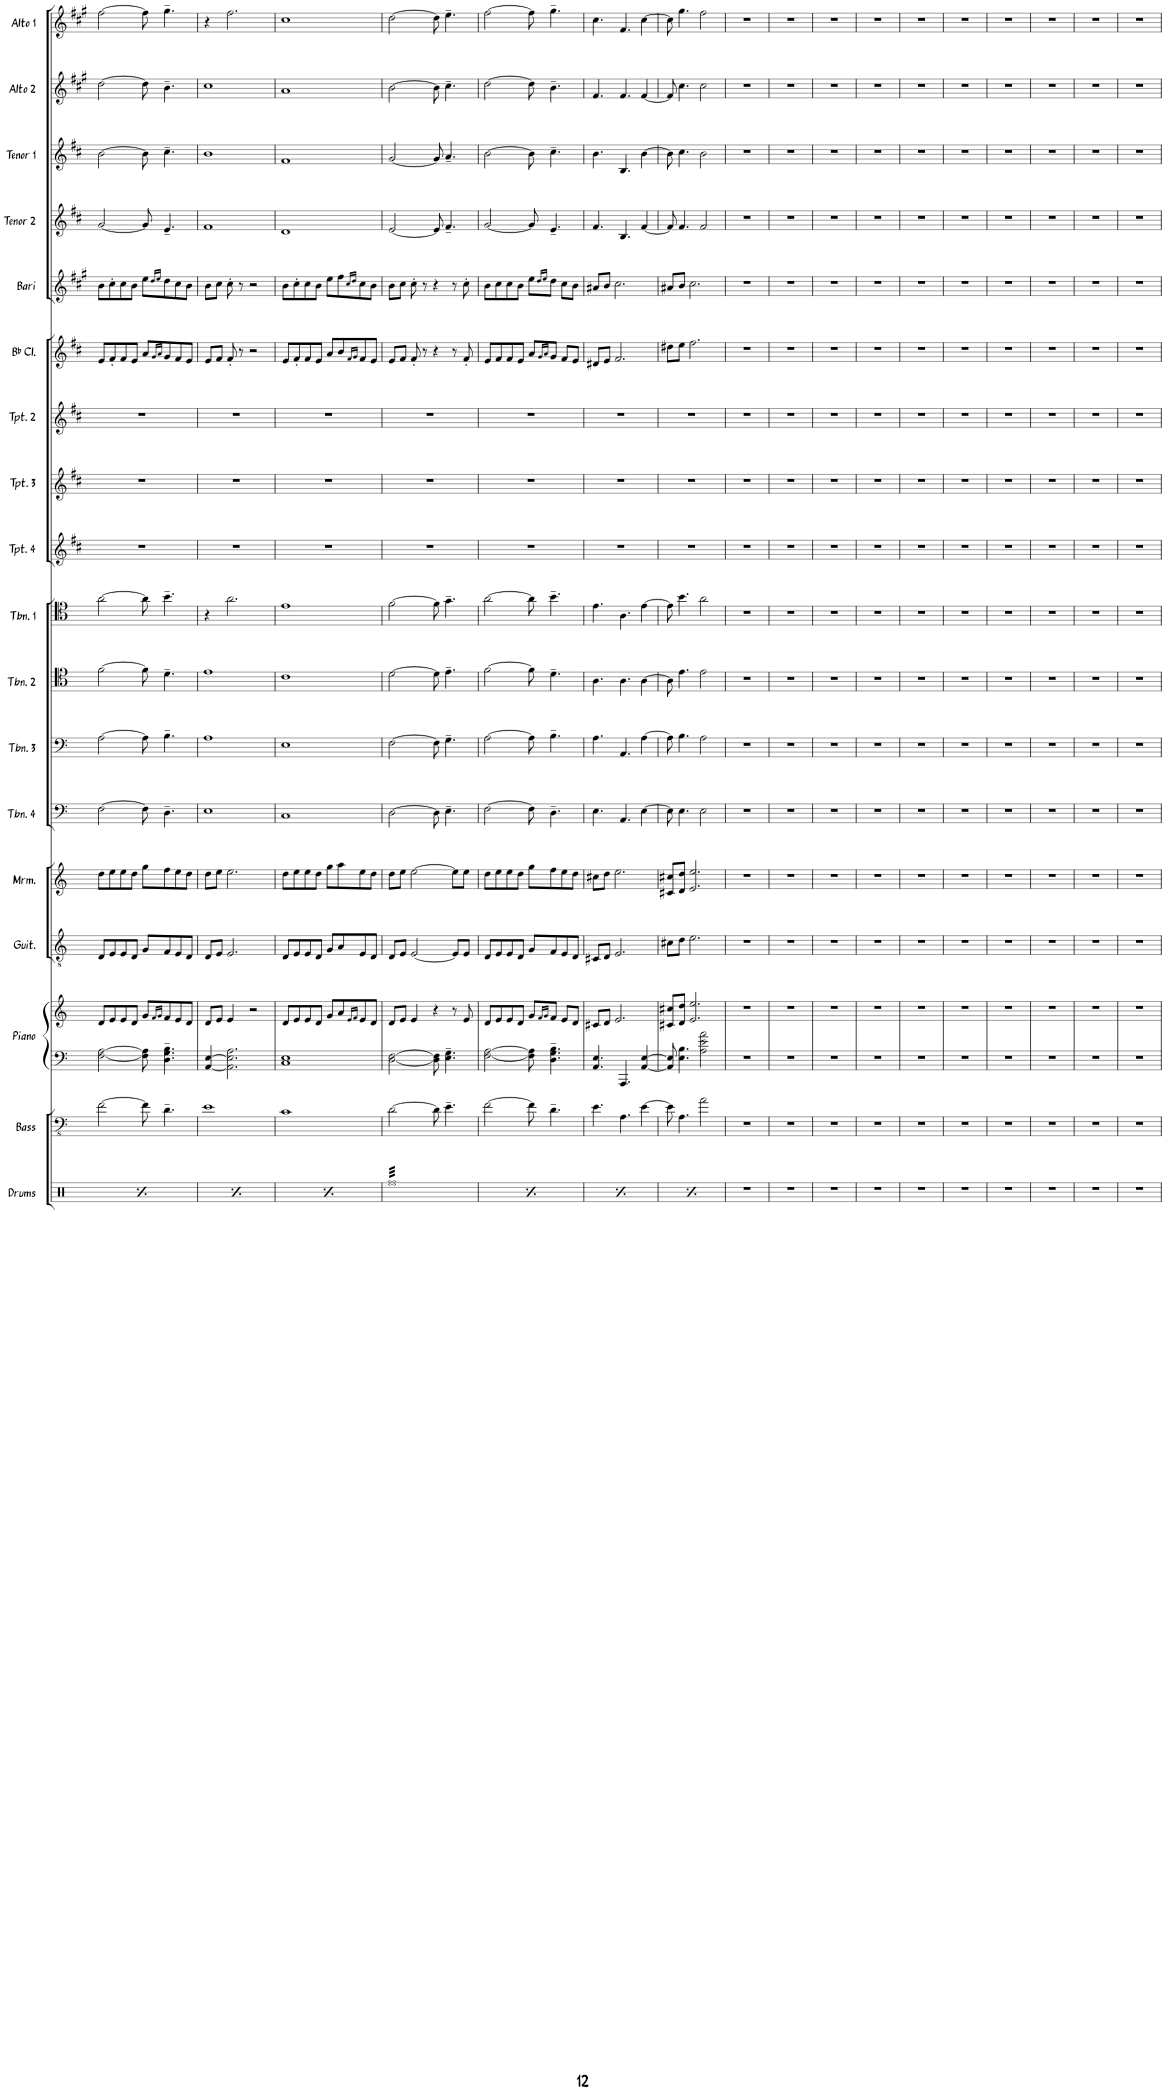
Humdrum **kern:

**kern	**dynam	**kern	**kern	**kern	**kern	**kern	**kern	**kern	**kern	**kern	**kern	**kern	**kern	**kern	**kern	**kern	**kern	**kern	**kern
*part18	*part18	*part17	*part16	*part16	*part15	*part14	*part13	*part12	*part11	*part10	*part9	*part8	*part7	*part6	*part5	*part4	*part3	*part2	*part1
*staff19	*staff19	*staff18	*staff17	*staff16	*staff15	*staff14	*staff13	*staff12	*staff11	*staff10	*staff9	*staff8	*staff7	*staff6	*staff5	*staff4	*staff3	*staff2	*staff1
*I"Drums	*	*I"Bass	*I"Piano	*	*I"Guitar	*I"Vibraphone	*I"Trombone 4	*I"Trombone 3	*I"Trombone 2	*I"Trombone 1	*I"Trumpet 4	*I"Trumpet 3	*I"Trumpet 2	*I"Trumpet 1	*I"Baritone Sax	*I"Tenor Sax 2	*I"Tenor Sax 1	*I"Alto Sax 2	*I"Alto Sax 1
*I'Drums	*	*I'Bass	*I'Piano	*	*I'Gtr.	*I'Vib.	*I'Tbn. 4	*I'Tbn. 3	*I'Tbn. 2	*I'Tbn. 1	*I'Tpt. 4	*I'Tpt. 3	*I'Tpt. 2	*I'Tpt. 1	*I'Bari	*I'Tenor 2	*I'Tenor 1	*I'Alto 2	*I'Alto 1
!!LO:PB:g=z
*clefX	*	*clefFv4	*clefF4	*clefG2	*clefGv2	*clefG2	*clefF4	*clefF4	*clefC4	*clefC4	*clefG2	*clefG2	*clefG2	*clefG2	*clefG2	*clefG2	*clefG2	*clefG2	*clefG2
*	*	*	*	*	*	*	*	*	*	*	*Trd1c2	*Trd1c2	*Trd1c2	*Trd1c2	*Trd12c21	*Trd8c14	*Trd8c14	*Trd5c9	*Trd5c9
*k[]	*	*k[]	*k[]	*k[]	*k[]	*k[]	*k[]	*k[]	*k[]	*k[]	*k[f#c#]	*k[f#c#]	*k[f#c#]	*k[f#c#]	*k[f#c#g#]	*k[f#c#]	*k[f#c#]	*k[f#c#g#]	*k[f#c#g#]
*M4/4	*	*M4/4	*M4/4	*M4/4	*M4/4	*M4/4	*M4/4	*M4/4	*M4/4	*M4/4	*M4/4	*M4/4	*M4/4	*M4/4	*M4/4	*M4/4	*M4/4	*M4/4	*M4/4
=89	=89	=89	=89	=89	=89	=89	=89	=89	=89	=89	=89	=89	=89	=89	=89	=89	=89	=89	=89
!LO:TX:a:t=With mallets	!	!	!	!	!	!	!	!	!	!	!	!	!	!	!	!	!	!	!
!	!LO:DY:b	!	!	!	!	!	!	!	!	!	!	!	!	!	!	!	!	!	!
*tremolo	*	*	*	*	*	*	*	*	*	*	*	*	*	*	*	*	*	*	*
32RffLLL	mp	[2F\	[2F\ [2A\	8d/L	8D/L	8dd\L	[2F\	[2A\	[2f\	[2a\	1r	1r	1r	8e/L	8b\L	[2g/	[2b\	[2dd\	[2ff#\
32Rff	.	.	.	.	.	.	.	.	.	.	.	.	.	.	.	.	.	.	.
32Rff	.	.	.	.	.	.	.	.	.	.	.	.	.	.	.	.	.	.	.
32Rff	.	.	.	.	.	.	.	.	.	.	.	.	.	.	.	.	.	.	.
32Rff	.	.	.	8e/	8E/	8ee\	.	.	.	.	.	.	.	8f#'/	8cc#'\	.	.	.	.
32Rff	.	.	.	.	.	.	.	.	.	.	.	.	.	.	.	.	.	.	.
32Rff	.	.	.	.	.	.	.	.	.	.	.	.	.	.	.	.	.	.	.
32Rff	.	.	.	.	.	.	.	.	.	.	.	.	.	.	.	.	.	.	.
32Rff	.	.	.	8e/	8E/	8ee\	.	.	.	.	.	.	.	8f#/	8cc#\	.	.	.	.
32Rff	.	.	.	.	.	.	.	.	.	.	.	.	.	.	.	.	.	.	.
32Rff	.	.	.	.	.	.	.	.	.	.	.	.	.	.	.	.	.	.	.
32Rff	.	.	.	.	.	.	.	.	.	.	.	.	.	.	.	.	.	.	.
32Rff	.	.	.	8d/J	8D/J	8dd\J	.	.	.	.	.	.	.	8e/J	8b\J	.	.	.	.
32Rff	.	.	.	.	.	.	.	.	.	.	.	.	.	.	.	.	.	.	.
32Rff	.	.	.	.	.	.	.	.	.	.	.	.	.	.	.	.	.	.	.
32Rff	.	.	.	.	.	.	.	.	.	.	.	.	.	.	.	.	.	.	.
32Rff	.	8F\]	8F\] 8A\]	8g/L	8G/L	8gg\L	8F\]	8A\]	8f\]	8a\]	.	.	.	8a/L	8ee\L	8g/]	8b\]	8dd\]	8ff#\]
32Rff	.	.	.	.	.	.	.	.	.	.	.	.	.	.	.	.	.	.	.
32Rff	.	.	.	.	.	.	.	.	.	.	.	.	.	.	.	.	.	.	.
32Rff	.	.	.	.	.	.	.	.	.	.	.	.	.	.	.	.	.	.	.
.	.	.	.	16qf/LL	.	.	.	.	.	.	.	.	.	16qg/LL	16qdd/LL	.	.	.	.
.	.	.	.	16qg/JJ	.	.	.	.	.	.	.	.	.	16qa/JJ	16qee/JJ	.	.	.	.
32Rff	.	4.D~\	4.D\~ 4.G\~ 4.B\~	8f/	8F/	8ff\	4.D~\	4.B~\	4.d~\	4.b~\	.	.	.	8g/	8dd\	4.e~/	4.cc#~\	4.b~\	4.gg#~\
32Rff	.	.	.	.	.	.	.	.	.	.	.	.	.	.	.	.	.	.	.
32Rff	.	.	.	.	.	.	.	.	.	.	.	.	.	.	.	.	.	.	.
32Rff	.	.	.	.	.	.	.	.	.	.	.	.	.	.	.	.	.	.	.
32Rff	.	.	.	8e/	8E/	8ee\	.	.	.	.	.	.	.	8f#/	8cc#\	.	.	.	.
32Rff	.	.	.	.	.	.	.	.	.	.	.	.	.	.	.	.	.	.	.
32Rff	.	.	.	.	.	.	.	.	.	.	.	.	.	.	.	.	.	.	.
32Rff	.	.	.	.	.	.	.	.	.	.	.	.	.	.	.	.	.	.	.
32Rff	.	.	.	8d/J	8D/J	8dd\J	.	.	.	.	.	.	.	8e/J	8b\J	.	.	.	.
32Rff	.	.	.	.	.	.	.	.	.	.	.	.	.	.	.	.	.	.	.
32Rff	.	.	.	.	.	.	.	.	.	.	.	.	.	.	.	.	.	.	.
32RffJJJ	.	.	.	.	.	.	.	.	.	.	.	.	.	.	.	.	.	.	.
=90	=90	=90	=90	=90	=90	=90	=90	=90	=90	=90	=90	=90	=90	=90	=90	=90	=90	=90	=90
!LO:TX:a:t=With mallets	!	!	!	!	!	!	!	!	!	!	!	!	!	!	!	!	!	!	!
!	!LO:DY:b	!	!	!	!	!	!	!	!	!	!	!	!	!	!	!	!	!	!
32RffLLL	mp	1E	[4AA/ [4E/	8d/L	8D/L	8dd\L	1E	1A	1e	4r	1r	1r	1r	8e/L	8b\L	1f#	1b	1cc#	4r
32Rff	.	.	.	.	.	.	.	.	.	.	.	.	.	.	.	.	.	.	.
32Rff	.	.	.	.	.	.	.	.	.	.	.	.	.	.	.	.	.	.	.
32Rff	.	.	.	.	.	.	.	.	.	.	.	.	.	.	.	.	.	.	.
32Rff	.	.	.	8e/J	8E/J	8ee\J	.	.	.	.	.	.	.	8f#/J	8cc#\J	.	.	.	.
32Rff	.	.	.	.	.	.	.	.	.	.	.	.	.	.	.	.	.	.	.
32Rff	.	.	.	.	.	.	.	.	.	.	.	.	.	.	.	.	.	.	.
32Rff	.	.	.	.	.	.	.	.	.	.	.	.	.	.	.	.	.	.	.
32Rff	.	.	2.AA\] 2.E\] 2.A\	4e/	2.E/	2.ee\	.	.	.	2.a\	.	.	.	8f#'/	8cc#'\	.	.	.	2.ff#\
32Rff	.	.	.	.	.	.	.	.	.	.	.	.	.	.	.	.	.	.	.
32Rff	.	.	.	.	.	.	.	.	.	.	.	.	.	.	.	.	.	.	.
32Rff	.	.	.	.	.	.	.	.	.	.	.	.	.	.	.	.	.	.	.
32Rff	.	.	.	.	.	.	.	.	.	.	.	.	.	8r	8r	.	.	.	.
32Rff	.	.	.	.	.	.	.	.	.	.	.	.	.	.	.	.	.	.	.
32Rff	.	.	.	.	.	.	.	.	.	.	.	.	.	.	.	.	.	.	.
32Rff	.	.	.	.	.	.	.	.	.	.	.	.	.	.	.	.	.	.	.
32Rff	.	.	.	2r	.	.	.	.	.	.	.	.	.	2r	2r	.	.	.	.
32Rff	.	.	.	.	.	.	.	.	.	.	.	.	.	.	.	.	.	.	.
32Rff	.	.	.	.	.	.	.	.	.	.	.	.	.	.	.	.	.	.	.
32Rff	.	.	.	.	.	.	.	.	.	.	.	.	.	.	.	.	.	.	.
32Rff	.	.	.	.	.	.	.	.	.	.	.	.	.	.	.	.	.	.	.
32Rff	.	.	.	.	.	.	.	.	.	.	.	.	.	.	.	.	.	.	.
32Rff	.	.	.	.	.	.	.	.	.	.	.	.	.	.	.	.	.	.	.
32Rff	.	.	.	.	.	.	.	.	.	.	.	.	.	.	.	.	.	.	.
32Rff	.	.	.	.	.	.	.	.	.	.	.	.	.	.	.	.	.	.	.
32Rff	.	.	.	.	.	.	.	.	.	.	.	.	.	.	.	.	.	.	.
32Rff	.	.	.	.	.	.	.	.	.	.	.	.	.	.	.	.	.	.	.
32Rff	.	.	.	.	.	.	.	.	.	.	.	.	.	.	.	.	.	.	.
32Rff	.	.	.	.	.	.	.	.	.	.	.	.	.	.	.	.	.	.	.
32Rff	.	.	.	.	.	.	.	.	.	.	.	.	.	.	.	.	.	.	.
32Rff	.	.	.	.	.	.	.	.	.	.	.	.	.	.	.	.	.	.	.
32RffJJJ	.	.	.	.	.	.	.	.	.	.	.	.	.	.	.	.	.	.	.
=91	=91	=91	=91	=91	=91	=91	=91	=91	=91	=91	=91	=91	=91	=91	=91	=91	=91	=91	=91
!LO:TX:a:t=With mallets	!	!	!	!	!	!	!	!	!	!	!	!	!	!	!	!	!	!	!
!	!LO:DY:b	!	!	!	!	!	!	!	!	!	!	!	!	!	!	!	!	!	!
32RffLLL	mp	1C	1C 1E	8d/L	8D/L	8dd\L	1C	1E	1c	1e	1r	1r	1r	8e/L	8b\L	1d	1f#	1a	1cc#
32Rff	.	.	.	.	.	.	.	.	.	.	.	.	.	.	.	.	.	.	.
32Rff	.	.	.	.	.	.	.	.	.	.	.	.	.	.	.	.	.	.	.
32Rff	.	.	.	.	.	.	.	.	.	.	.	.	.	.	.	.	.	.	.
32Rff	.	.	.	8e/	8E/	8ee\	.	.	.	.	.	.	.	8f#'/	8cc#'\	.	.	.	.
32Rff	.	.	.	.	.	.	.	.	.	.	.	.	.	.	.	.	.	.	.
32Rff	.	.	.	.	.	.	.	.	.	.	.	.	.	.	.	.	.	.	.
32Rff	.	.	.	.	.	.	.	.	.	.	.	.	.	.	.	.	.	.	.
32Rff	.	.	.	8e/	8E/	8ee\	.	.	.	.	.	.	.	8f#/	8cc#\	.	.	.	.
32Rff	.	.	.	.	.	.	.	.	.	.	.	.	.	.	.	.	.	.	.
32Rff	.	.	.	.	.	.	.	.	.	.	.	.	.	.	.	.	.	.	.
32Rff	.	.	.	.	.	.	.	.	.	.	.	.	.	.	.	.	.	.	.
32Rff	.	.	.	8d/J	8D/J	8dd\J	.	.	.	.	.	.	.	8e/J	8b\J	.	.	.	.
32Rff	.	.	.	.	.	.	.	.	.	.	.	.	.	.	.	.	.	.	.
32Rff	.	.	.	.	.	.	.	.	.	.	.	.	.	.	.	.	.	.	.
32Rff	.	.	.	.	.	.	.	.	.	.	.	.	.	.	.	.	.	.	.
32Rff	.	.	.	8g/L	8G/L	8gg\L	.	.	.	.	.	.	.	8a/L	8ee\L	.	.	.	.
32Rff	.	.	.	.	.	.	.	.	.	.	.	.	.	.	.	.	.	.	.
32Rff	.	.	.	.	.	.	.	.	.	.	.	.	.	.	.	.	.	.	.
32Rff	.	.	.	.	.	.	.	.	.	.	.	.	.	.	.	.	.	.	.
32Rff	.	.	.	8a/	8A/	8aa\	.	.	.	.	.	.	.	8b/	8ff#\	.	.	.	.
32Rff	.	.	.	.	.	.	.	.	.	.	.	.	.	.	.	.	.	.	.
32Rff	.	.	.	.	.	.	.	.	.	.	.	.	.	.	.	.	.	.	.
32Rff	.	.	.	.	.	.	.	.	.	.	.	.	.	.	.	.	.	.	.
.	.	.	.	16qe/LL	.	.	.	.	.	.	.	.	.	16qf#/LL	16qcc#/LL	.	.	.	.
.	.	.	.	16qf/JJ	.	.	.	.	.	.	.	.	.	16qg/JJ	16qdd/JJ	.	.	.	.
32Rff	.	.	.	8e/	8E/	8ee\	.	.	.	.	.	.	.	8f#/	8cc#\	.	.	.	.
32Rff	.	.	.	.	.	.	.	.	.	.	.	.	.	.	.	.	.	.	.
32Rff	.	.	.	.	.	.	.	.	.	.	.	.	.	.	.	.	.	.	.
32Rff	.	.	.	.	.	.	.	.	.	.	.	.	.	.	.	.	.	.	.
32Rff	.	.	.	8d/J	8D/J	8dd\J	.	.	.	.	.	.	.	8e/J	8b\J	.	.	.	.
32Rff	.	.	.	.	.	.	.	.	.	.	.	.	.	.	.	.	.	.	.
32Rff	.	.	.	.	.	.	.	.	.	.	.	.	.	.	.	.	.	.	.
32RffJJJ	.	.	.	.	.	.	.	.	.	.	.	.	.	.	.	.	.	.	.
=92	=92	=92	=92	=92	=92	=92	=92	=92	=92	=92	=92	=92	=92	=92	=92	=92	=92	=92	=92
32RffLLL	.	[2D\	[2D\ [2F\	8d/L	8D/L	8dd\L	[2D\	[2F\	[2d\	[2f\	1r	1r	1r	8e/L	8b\L	[2e/	[2g/	[2b\	[2dd\
32Rff	.	.	.	.	.	.	.	.	.	.	.	.	.	.	.	.	.	.	.
32Rff	.	.	.	.	.	.	.	.	.	.	.	.	.	.	.	.	.	.	.
32Rff	.	.	.	.	.	.	.	.	.	.	.	.	.	.	.	.	.	.	.
32Rff	.	.	.	8e/J	8E/J	8ee\J	.	.	.	.	.	.	.	8f#/J	8cc#\J	.	.	.	.
32Rff	.	.	.	.	.	.	.	.	.	.	.	.	.	.	.	.	.	.	.
32Rff	.	.	.	.	.	.	.	.	.	.	.	.	.	.	.	.	.	.	.
32Rff	.	.	.	.	.	.	.	.	.	.	.	.	.	.	.	.	.	.	.
32Rff	.	.	.	4e/	[2E/	[2ee\	.	.	.	.	.	.	.	8f#'/	8cc#'\	.	.	.	.
32Rff	.	.	.	.	.	.	.	.	.	.	.	.	.	.	.	.	.	.	.
32Rff	.	.	.	.	.	.	.	.	.	.	.	.	.	.	.	.	.	.	.
32Rff	.	.	.	.	.	.	.	.	.	.	.	.	.	.	.	.	.	.	.
32Rff	.	.	.	.	.	.	.	.	.	.	.	.	.	8r	8r	.	.	.	.
32Rff	.	.	.	.	.	.	.	.	.	.	.	.	.	.	.	.	.	.	.
32Rff	.	.	.	.	.	.	.	.	.	.	.	.	.	.	.	.	.	.	.
32Rff	.	.	.	.	.	.	.	.	.	.	.	.	.	.	.	.	.	.	.
32Rff	.	8D\]	8D\] 8F\]	4r	.	.	8D\]	8F\]	8d\]	8f\]	.	.	.	4r	4r	8e/]	8g/]	8b\]	8dd\]
32Rff	.	.	.	.	.	.	.	.	.	.	.	.	.	.	.	.	.	.	.
32Rff	.	.	.	.	.	.	.	.	.	.	.	.	.	.	.	.	.	.	.
32Rff	.	.	.	.	.	.	.	.	.	.	.	.	.	.	.	.	.	.	.
32Rff	.	4.E~\	4.E\~ 4.G\~	.	.	.	4.E~\	4.G~\	4.e~\	4.g~\	.	.	.	.	.	4.f#~/	4.a~/	4.cc#~\	4.ee~\
32Rff	.	.	.	.	.	.	.	.	.	.	.	.	.	.	.	.	.	.	.
32Rff	.	.	.	.	.	.	.	.	.	.	.	.	.	.	.	.	.	.	.
32Rff	.	.	.	.	.	.	.	.	.	.	.	.	.	.	.	.	.	.	.
32Rff	.	.	.	8r	8E/L]	8ee\L]	.	.	.	.	.	.	.	8r	8r	.	.	.	.
32Rff	.	.	.	.	.	.	.	.	.	.	.	.	.	.	.	.	.	.	.
32Rff	.	.	.	.	.	.	.	.	.	.	.	.	.	.	.	.	.	.	.
32Rff	.	.	.	.	.	.	.	.	.	.	.	.	.	.	.	.	.	.	.
32Rff	.	.	.	8e/	8E/J	8ee\J	.	.	.	.	.	.	.	8f#'/	8cc#'\	.	.	.	.
32Rff	.	.	.	.	.	.	.	.	.	.	.	.	.	.	.	.	.	.	.
32Rff	.	.	.	.	.	.	.	.	.	.	.	.	.	.	.	.	.	.	.
32RffJJJ	.	.	.	.	.	.	.	.	.	.	.	.	.	.	.	.	.	.	.
=93	=93	=93	=93	=93	=93	=93	=93	=93	=93	=93	=93	=93	=93	=93	=93	=93	=93	=93	=93
32RffLLL	.	[2F\	[2F\ [2A\	8d/L	8D/L	8dd\L	[2F\	[2A\	[2f\	[2a\	1r	1r	1r	8e/L	8b\L	[2g/	[2b\	[2dd\	[2ff#\
32Rff	.	.	.	.	.	.	.	.	.	.	.	.	.	.	.	.	.	.	.
32Rff	.	.	.	.	.	.	.	.	.	.	.	.	.	.	.	.	.	.	.
32Rff	.	.	.	.	.	.	.	.	.	.	.	.	.	.	.	.	.	.	.
32Rff	.	.	.	8e/	8E/	8ee\	.	.	.	.	.	.	.	8f#/	8cc#\	.	.	.	.
32Rff	.	.	.	.	.	.	.	.	.	.	.	.	.	.	.	.	.	.	.
32Rff	.	.	.	.	.	.	.	.	.	.	.	.	.	.	.	.	.	.	.
32Rff	.	.	.	.	.	.	.	.	.	.	.	.	.	.	.	.	.	.	.
32Rff	.	.	.	8e/	8E/	8ee\	.	.	.	.	.	.	.	8f#/	8cc#\	.	.	.	.
32Rff	.	.	.	.	.	.	.	.	.	.	.	.	.	.	.	.	.	.	.
32Rff	.	.	.	.	.	.	.	.	.	.	.	.	.	.	.	.	.	.	.
32Rff	.	.	.	.	.	.	.	.	.	.	.	.	.	.	.	.	.	.	.
32Rff	.	.	.	8d/J	8D/J	8dd\J	.	.	.	.	.	.	.	8e/J	8b\J	.	.	.	.
32Rff	.	.	.	.	.	.	.	.	.	.	.	.	.	.	.	.	.	.	.
32Rff	.	.	.	.	.	.	.	.	.	.	.	.	.	.	.	.	.	.	.
32Rff	.	.	.	.	.	.	.	.	.	.	.	.	.	.	.	.	.	.	.
32Rff	.	8F\]	8F\] 8A\]	8g/L	8G/L	8gg\L	8F\]	8A\]	8f\]	8a\]	.	.	.	8a/L	8ee\L	8g/]	8b\]	8dd\]	8ff#\]
32Rff	.	.	.	.	.	.	.	.	.	.	.	.	.	.	.	.	.	.	.
32Rff	.	.	.	.	.	.	.	.	.	.	.	.	.	.	.	.	.	.	.
32Rff	.	.	.	.	.	.	.	.	.	.	.	.	.	.	.	.	.	.	.
.	.	.	.	16qf/LL	.	.	.	.	.	.	.	.	.	16qg/LL	16qdd/LL	.	.	.	.
.	.	.	.	16qg/JJ	.	.	.	.	.	.	.	.	.	16qa/JJ	16qee/JJ	.	.	.	.
32Rff	.	4.D~\	4.D\~ 4.G\~ 4.B\~	8f/J	8F/	8ff\	4.D~\	4.B~\	4.d~\	4.b~\	.	.	.	8g/J	8dd\J	4.e~/	4.cc#~\	4.b~\	4.gg#~\
32Rff	.	.	.	.	.	.	.	.	.	.	.	.	.	.	.	.	.	.	.
32Rff	.	.	.	.	.	.	.	.	.	.	.	.	.	.	.	.	.	.	.
32Rff	.	.	.	.	.	.	.	.	.	.	.	.	.	.	.	.	.	.	.
32Rff	.	.	.	8e/L	8E/	8ee\	.	.	.	.	.	.	.	8f#/L	8cc#\L	.	.	.	.
32Rff	.	.	.	.	.	.	.	.	.	.	.	.	.	.	.	.	.	.	.
32Rff	.	.	.	.	.	.	.	.	.	.	.	.	.	.	.	.	.	.	.
32Rff	.	.	.	.	.	.	.	.	.	.	.	.	.	.	.	.	.	.	.
32Rff	.	.	.	8d/J	8D/J	8dd\J	.	.	.	.	.	.	.	8e/J	8b\J	.	.	.	.
32Rff	.	.	.	.	.	.	.	.	.	.	.	.	.	.	.	.	.	.	.
32Rff	.	.	.	.	.	.	.	.	.	.	.	.	.	.	.	.	.	.	.
32RffJJJ	.	.	.	.	.	.	.	.	.	.	.	.	.	.	.	.	.	.	.
=94	=94	=94	=94	=94	=94	=94	=94	=94	=94	=94	=94	=94	=94	=94	=94	=94	=94	=94	=94
32RffLLL	.	4.E\	4.AA/ 4.E/	8c#X/L	8C#X/L	8cc#X\L	4.E\	4.A\	4.A\	4.e\	1r	1r	1r	8d#X/L	8a#X/L	4.f#/	4.b\	4.f#/	4.cc#\
32Rff	.	.	.	.	.	.	.	.	.	.	.	.	.	.	.	.	.	.	.
32Rff	.	.	.	.	.	.	.	.	.	.	.	.	.	.	.	.	.	.	.
32Rff	.	.	.	.	.	.	.	.	.	.	.	.	.	.	.	.	.	.	.
32Rff	.	.	.	8d/J	8D/J	8dd\J	.	.	.	.	.	.	.	8e/J	8b/J	.	.	.	.
32Rff	.	.	.	.	.	.	.	.	.	.	.	.	.	.	.	.	.	.	.
32Rff	.	.	.	.	.	.	.	.	.	.	.	.	.	.	.	.	.	.	.
32Rff	.	.	.	.	.	.	.	.	.	.	.	.	.	.	.	.	.	.	.
32Rff	.	.	.	2.e/	2.E/	2.ee\	.	.	.	.	.	.	.	2.f#/	2.cc#\	.	.	.	.
32Rff	.	.	.	.	.	.	.	.	.	.	.	.	.	.	.	.	.	.	.
32Rff	.	.	.	.	.	.	.	.	.	.	.	.	.	.	.	.	.	.	.
32Rff	.	.	.	.	.	.	.	.	.	.	.	.	.	.	.	.	.	.	.
32Rff	.	4.AA\	4.AAA/	.	.	.	4.AA/	4.AA/	4.A\	4.A\	.	.	.	.	.	4.B/	4.B/	4.f#/	4.f#/
32Rff	.	.	.	.	.	.	.	.	.	.	.	.	.	.	.	.	.	.	.
32Rff	.	.	.	.	.	.	.	.	.	.	.	.	.	.	.	.	.	.	.
32Rff	.	.	.	.	.	.	.	.	.	.	.	.	.	.	.	.	.	.	.
32Rff	.	.	.	.	.	.	.	.	.	.	.	.	.	.	.	.	.	.	.
32Rff	.	.	.	.	.	.	.	.	.	.	.	.	.	.	.	.	.	.	.
32Rff	.	.	.	.	.	.	.	.	.	.	.	.	.	.	.	.	.	.	.
32Rff	.	.	.	.	.	.	.	.	.	.	.	.	.	.	.	.	.	.	.
32Rff	.	.	.	.	.	.	.	.	.	.	.	.	.	.	.	.	.	.	.
32Rff	.	.	.	.	.	.	.	.	.	.	.	.	.	.	.	.	.	.	.
32Rff	.	.	.	.	.	.	.	.	.	.	.	.	.	.	.	.	.	.	.
32Rff	.	.	.	.	.	.	.	.	.	.	.	.	.	.	.	.	.	.	.
32Rff	.	[4E\	[4AA/ [4E/	.	.	.	[4E\	[4A\	[4A\	[4e\	.	.	.	.	.	[4f#/	[4b\	[4f#/	[4cc#\
32Rff	.	.	.	.	.	.	.	.	.	.	.	.	.	.	.	.	.	.	.
32Rff	.	.	.	.	.	.	.	.	.	.	.	.	.	.	.	.	.	.	.
32Rff	.	.	.	.	.	.	.	.	.	.	.	.	.	.	.	.	.	.	.
32Rff	.	.	.	.	.	.	.	.	.	.	.	.	.	.	.	.	.	.	.
32Rff	.	.	.	.	.	.	.	.	.	.	.	.	.	.	.	.	.	.	.
32Rff	.	.	.	.	.	.	.	.	.	.	.	.	.	.	.	.	.	.	.
32RffJJJ	.	.	.	.	.	.	.	.	.	.	.	.	.	.	.	.	.	.	.
=95	=95	=95	=95	=95	=95	=95	=95	=95	=95	=95	=95	=95	=95	=95	=95	=95	=95	=95	=95
32RffLLL	.	8E\]	8AA/] 8E/]	8c#X/ 8cc#X/L	8c#X\L	8c#X/ 8cc#X/L	8E\]	8A\]	8A\]	8e\]	1r	1r	1r	8dd#X\L	8a#X/L	8f#/]	8b\]	8f#/]	8cc#\]
32Rff	.	.	.	.	.	.	.	.	.	.	.	.	.	.	.	.	.	.	.
32Rff	.	.	.	.	.	.	.	.	.	.	.	.	.	.	.	.	.	.	.
32Rff	.	.	.	.	.	.	.	.	.	.	.	.	.	.	.	.	.	.	.
32Rff	.	4.AA\	4.E\ 4.B\	8d/ 8dd/J	8d\J	8d/ 8dd/J	4.E\	4.B\	4.e\	4.b\	.	.	.	8ee\J	8b/J	4.f#/	4.cc#\	4.cc#\	4.gg#\
32Rff	.	.	.	.	.	.	.	.	.	.	.	.	.	.	.	.	.	.	.
32Rff	.	.	.	.	.	.	.	.	.	.	.	.	.	.	.	.	.	.	.
32Rff	.	.	.	.	.	.	.	.	.	.	.	.	.	.	.	.	.	.	.
32Rff	.	.	.	2.e/ 2.ee/	2.e\	2.e/ 2.ee/	.	.	.	.	.	.	.	2.ff#\	2.cc#\	.	.	.	.
32Rff	.	.	.	.	.	.	.	.	.	.	.	.	.	.	.	.	.	.	.
32Rff	.	.	.	.	.	.	.	.	.	.	.	.	.	.	.	.	.	.	.
32Rff	.	.	.	.	.	.	.	.	.	.	.	.	.	.	.	.	.	.	.
32Rff	.	.	.	.	.	.	.	.	.	.	.	.	.	.	.	.	.	.	.
32Rff	.	.	.	.	.	.	.	.	.	.	.	.	.	.	.	.	.	.	.
32Rff	.	.	.	.	.	.	.	.	.	.	.	.	.	.	.	.	.	.	.
32Rff	.	.	.	.	.	.	.	.	.	.	.	.	.	.	.	.	.	.	.
32Rff	.	2A\	2A\ 2e\ 2a\	.	.	.	2E\	2A\	2e\	2a\	.	.	.	.	.	2f#/	2b\	2cc#\	2ff#\
32Rff	.	.	.	.	.	.	.	.	.	.	.	.	.	.	.	.	.	.	.
32Rff	.	.	.	.	.	.	.	.	.	.	.	.	.	.	.	.	.	.	.
32Rff	.	.	.	.	.	.	.	.	.	.	.	.	.	.	.	.	.	.	.
32Rff	.	.	.	.	.	.	.	.	.	.	.	.	.	.	.	.	.	.	.
32Rff	.	.	.	.	.	.	.	.	.	.	.	.	.	.	.	.	.	.	.
32Rff	.	.	.	.	.	.	.	.	.	.	.	.	.	.	.	.	.	.	.
32Rff	.	.	.	.	.	.	.	.	.	.	.	.	.	.	.	.	.	.	.
32Rff	.	.	.	.	.	.	.	.	.	.	.	.	.	.	.	.	.	.	.
32Rff	.	.	.	.	.	.	.	.	.	.	.	.	.	.	.	.	.	.	.
32Rff	.	.	.	.	.	.	.	.	.	.	.	.	.	.	.	.	.	.	.
32Rff	.	.	.	.	.	.	.	.	.	.	.	.	.	.	.	.	.	.	.
32Rff	.	.	.	.	.	.	.	.	.	.	.	.	.	.	.	.	.	.	.
32Rff	.	.	.	.	.	.	.	.	.	.	.	.	.	.	.	.	.	.	.
32Rff	.	.	.	.	.	.	.	.	.	.	.	.	.	.	.	.	.	.	.
32RffJJJ	.	.	.	.	.	.	.	.	.	.	.	.	.	.	.	.	.	.	.
*Xtremolo	*	*	*	*	*	*	*	*	*	*	*	*	*	*	*	*	*	*	*
=96	=96	=96	=96	=96	=96	=96	=96	=96	=96	=96	=96	=96	=96	=96	=96	=96	=96	=96	=96
1r	.	1r	1r	1r	1r	1r	1r	1r	1r	1r	1r	1r	1r	1r	1r	1r	1r	1r	1r
=97	=97	=97	=97	=97	=97	=97	=97	=97	=97	=97	=97	=97	=97	=97	=97	=97	=97	=97	=97
1r	.	1r	1r	1r	1r	1r	1r	1r	1r	1r	1r	1r	1r	1r	1r	1r	1r	1r	1r
=98	=98	=98	=98	=98	=98	=98	=98	=98	=98	=98	=98	=98	=98	=98	=98	=98	=98	=98	=98
1r	.	1r	1r	1r	1r	1r	1r	1r	1r	1r	1r	1r	1r	1r	1r	1r	1r	1r	1r
=99	=99	=99	=99	=99	=99	=99	=99	=99	=99	=99	=99	=99	=99	=99	=99	=99	=99	=99	=99
1r	.	1r	1r	1r	1r	1r	1r	1r	1r	1r	1r	1r	1r	1r	1r	1r	1r	1r	1r
=100	=100	=100	=100	=100	=100	=100	=100	=100	=100	=100	=100	=100	=100	=100	=100	=100	=100	=100	=100
1r	.	1r	1r	1r	1r	1r	1r	1r	1r	1r	1r	1r	1r	1r	1r	1r	1r	1r	1r
=101	=101	=101	=101	=101	=101	=101	=101	=101	=101	=101	=101	=101	=101	=101	=101	=101	=101	=101	=101
1r	.	1r	1r	1r	1r	1r	1r	1r	1r	1r	1r	1r	1r	1r	1r	1r	1r	1r	1r
=102	=102	=102	=102	=102	=102	=102	=102	=102	=102	=102	=102	=102	=102	=102	=102	=102	=102	=102	=102
1r	.	1r	1r	1r	1r	1r	1r	1r	1r	1r	1r	1r	1r	1r	1r	1r	1r	1r	1r
=103	=103	=103	=103	=103	=103	=103	=103	=103	=103	=103	=103	=103	=103	=103	=103	=103	=103	=103	=103
1r	.	1r	1r	1r	1r	1r	1r	1r	1r	1r	1r	1r	1r	1r	1r	1r	1r	1r	1r
=104	=104	=104	=104	=104	=104	=104	=104	=104	=104	=104	=104	=104	=104	=104	=104	=104	=104	=104	=104
1r	.	1r	1r	1r	1r	1r	1r	1r	1r	1r	1r	1r	1r	1r	1r	1r	1r	1r	1r
=105	=105	=105	=105	=105	=105	=105	=105	=105	=105	=105	=105	=105	=105	=105	=105	=105	=105	=105	=105
1r	.	1r	1r	1r	1r	1r	1r	1r	1r	1r	1r	1r	1r	1r	1r	1r	1r	1r	1r
=	=	=	=	=	=	=	=	=	=	=	=	=	=	=	=	=	=	=	=
*-	*-	*-	*-	*-	*-	*-	*-	*-	*-	*-	*-	*-	*-	*-	*-	*-	*-	*-	*-
